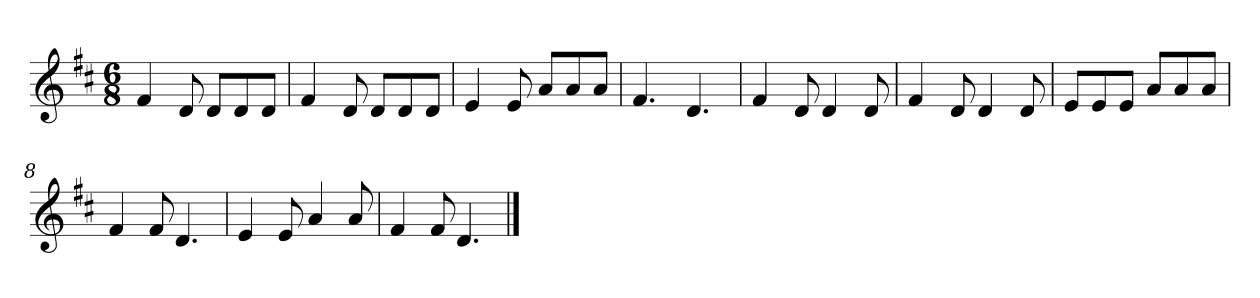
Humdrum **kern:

**kern
*part1
*staff1
*k[f#c#]
*M6/8
*MM120
=1
4f#
8d
8dL
8d
8dJ
=2
4f#
8d
8dL
8d
8dJ
=3
4e
8e
8aL
8a
8aJ
=4
4.f#
4.d
=5
4f#
8d
4d
8d
=6
4f#
8d
4d
8d
=7
8eL
8e
8eJ
8aL
8a
8aJ
=8
4f#
8f#
4.d
=9
4e
8e
4a
8a
=10
4f#
8f#
4.d
==
*-
